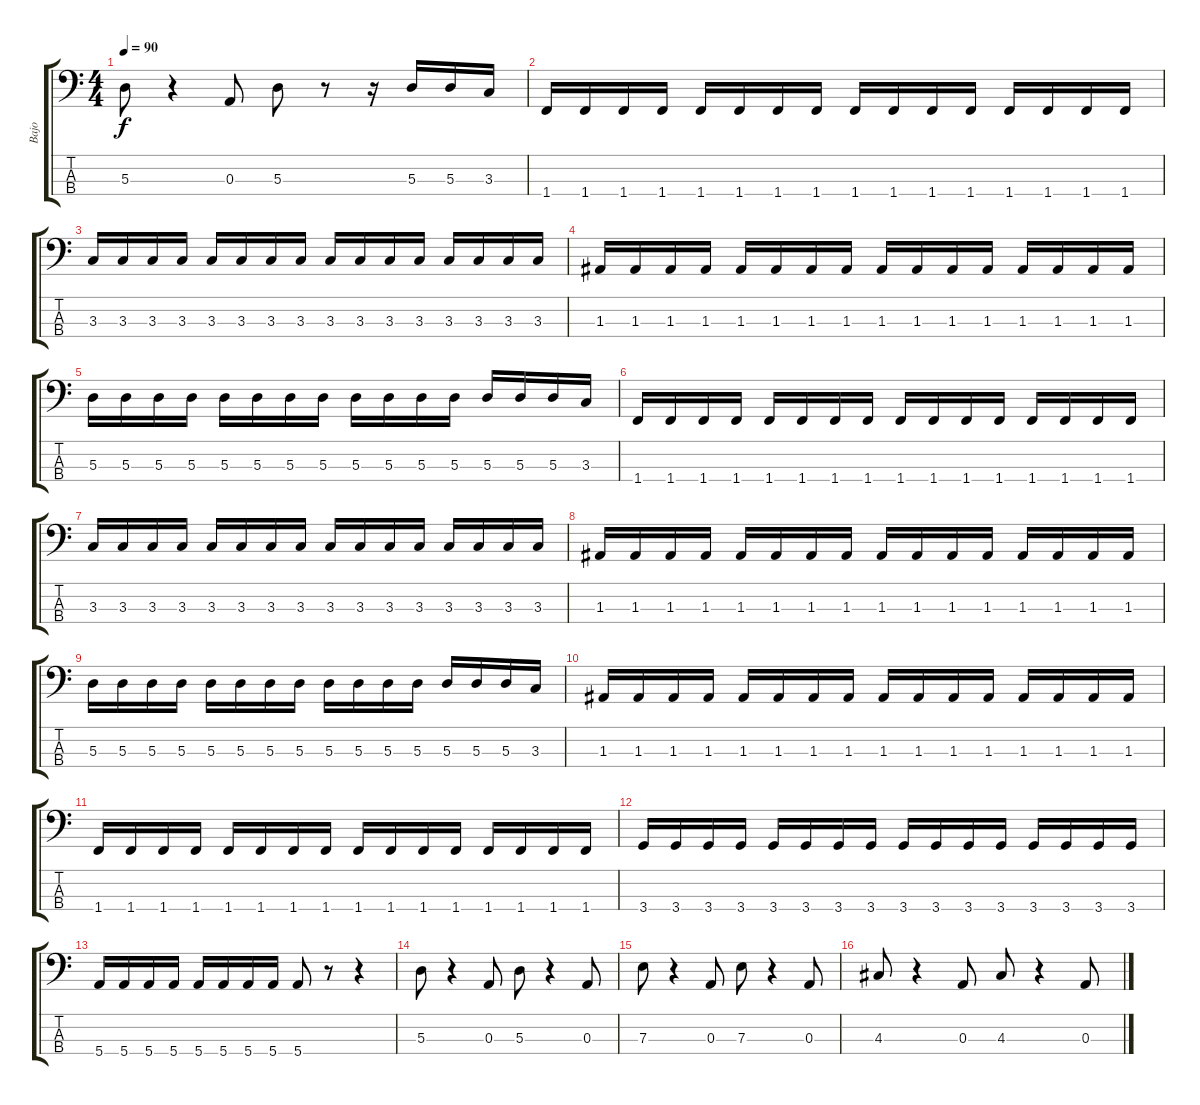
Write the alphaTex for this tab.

\track ("Bajo" "Bajo") {instrument electricbasspick}
\staff {score tabs}
\tuning (G2 D2 A1 E1) {hide}
\ts (4 4)
\tempo 90
\clef f4
\ks c
5.3.8{dy f} r.4 0.3.8 5.3.8 r.8 r.16 5.3.16 5.3.16 3.3.16 |
1.4.16 1.4.16 1.4.16 1.4.16 1.4.16 1.4.16 1.4.16 1.4.16 1.4.16 1.4.16 1.4.16 1.4.16 1.4.16 1.4.16 1.4.16 1.4.16 |
3.3.16 3.3.16 3.3.16 3.3.16 3.3.16 3.3.16 3.3.16 3.3.16 3.3.16 3.3.16 3.3.16 3.3.16 3.3.16 3.3.16 3.3.16 3.3.16 |
1.3.16 1.3.16 1.3.16 1.3.16 1.3.16 1.3.16 1.3.16 1.3.16 1.3.16 1.3.16 1.3.16 1.3.16 1.3.16 1.3.16 1.3.16 1.3.16 |
5.3.16 5.3.16 5.3.16 5.3.16 5.3.16 5.3.16 5.3.16 5.3.16 5.3.16 5.3.16 5.3.16 5.3.16 5.3.16 5.3.16 5.3.16 3.3.16 |
1.4.16 1.4.16 1.4.16 1.4.16 1.4.16 1.4.16 1.4.16 1.4.16 1.4.16 1.4.16 1.4.16 1.4.16 1.4.16 1.4.16 1.4.16 1.4.16 |
3.3.16 3.3.16 3.3.16 3.3.16 3.3.16 3.3.16 3.3.16 3.3.16 3.3.16 3.3.16 3.3.16 3.3.16 3.3.16 3.3.16 3.3.16 3.3.16 |
1.3.16 1.3.16 1.3.16 1.3.16 1.3.16 1.3.16 1.3.16 1.3.16 1.3.16 1.3.16 1.3.16 1.3.16 1.3.16 1.3.16 1.3.16 1.3.16 |
5.3.16 5.3.16 5.3.16 5.3.16 5.3.16 5.3.16 5.3.16 5.3.16 5.3.16 5.3.16 5.3.16 5.3.16 5.3.16 5.3.16 5.3.16 3.3.16 |
1.3.16 1.3.16 1.3.16 1.3.16 1.3.16 1.3.16 1.3.16 1.3.16 1.3.16 1.3.16 1.3.16 1.3.16 1.3.16 1.3.16 1.3.16 1.3.16 |
1.4.16 1.4.16 1.4.16 1.4.16 1.4.16 1.4.16 1.4.16 1.4.16 1.4.16 1.4.16 1.4.16 1.4.16 1.4.16 1.4.16 1.4.16 1.4.16 |
3.4.16 3.4.16 3.4.16 3.4.16 3.4.16 3.4.16 3.4.16 3.4.16 3.4.16 3.4.16 3.4.16 3.4.16 3.4.16 3.4.16 3.4.16 3.4.16 |
5.4.16 5.4.16 5.4.16 5.4.16 5.4.16 5.4.16 5.4.16 5.4.16 5.4.8 r.8 r.4 |
5.3.8 r.4 0.3.8 5.3.8 r.4 0.3.8 |
7.3.8 r.4 0.3.8 7.3.8 r.4 0.3.8 |
4.3.8 r.4 0.3.8 4.3.8 r.4 0.3.8
